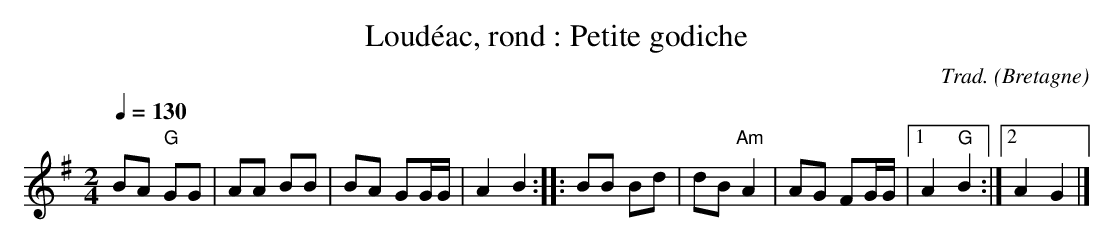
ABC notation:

X:1
T:Loudéac, rond : Petite godiche
C:Trad.
O:Bretagne
M:2/4
L:1/16
Q:1/4=130
K:G
B2A2 "G"G2G2 | A2A2 B2B2 | B2A2 G2GG | A4 B4 ::\
B2B2 B2d2 | d2B2 "Am"A4 | A2G2 F2GG |1 A4 "G"B4 :|2 A4 G4 |]
